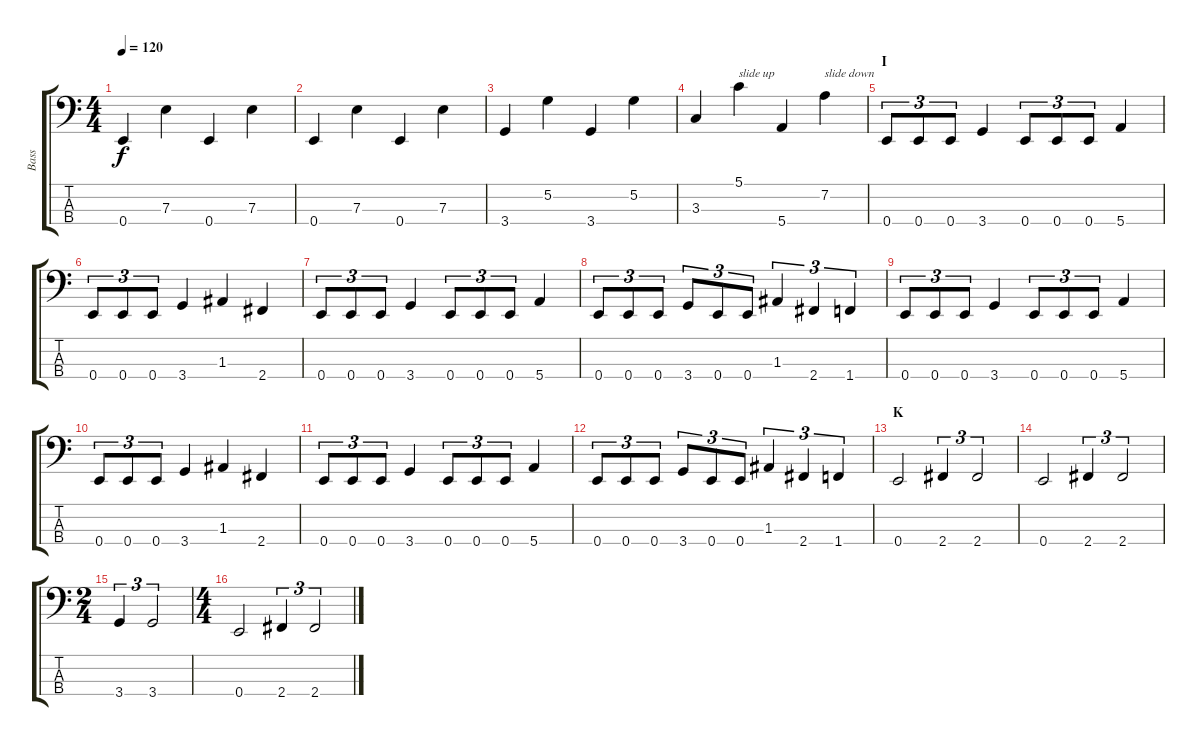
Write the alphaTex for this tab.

\track ("Bass" "Bass") {instrument electricbassfinger}
\staff {score tabs}
\tuning (G2 D2 A1 E1) {hide}
\ts (4 4)
\tempo 120
\clef f4
\ks c
0.4.4{dy f} 7.3.4 0.4.4 7.3.4 |
0.4.4 7.3.4 0.4.4 7.3.4 |
3.4.4 5.2.4 3.4.4 5.2.4 |
3.3.4 5.1.4{txt "slide up"} 5.4.4 7.2.4{txt "slide down"} |
\section ("" "I")
0.4.8{tu (3 2)} 0.4.8{tu (3 2)} 0.4.8{tu (3 2)} 3.4.4 0.4.8{tu (3 2)} 0.4.8{tu (3 2)} 0.4.8{tu (3 2)} 5.4.4 |
0.4.8{tu (3 2)} 0.4.8{tu (3 2)} 0.4.8{tu (3 2)} 3.4.4 1.3.4 2.4.4 |
0.4.8{tu (3 2)} 0.4.8{tu (3 2)} 0.4.8{tu (3 2)} 3.4.4 0.4.8{tu (3 2)} 0.4.8{tu (3 2)} 0.4.8{tu (3 2)} 5.4.4 |
0.4.8{tu (3 2)} 0.4.8{tu (3 2)} 0.4.8{tu (3 2)} 3.4.8{tu (3 2)} 0.4.8{tu (3 2)} 0.4.8{tu (3 2)} 1.3.4{tu (3 2)} 2.4.4{tu (3 2)} 1.4.4{tu (3 2)} |
0.4.8{tu (3 2)} 0.4.8{tu (3 2)} 0.4.8{tu (3 2)} 3.4.4 0.4.8{tu (3 2)} 0.4.8{tu (3 2)} 0.4.8{tu (3 2)} 5.4.4 |
0.4.8{tu (3 2)} 0.4.8{tu (3 2)} 0.4.8{tu (3 2)} 3.4.4 1.3.4 2.4.4 |
0.4.8{tu (3 2)} 0.4.8{tu (3 2)} 0.4.8{tu (3 2)} 3.4.4 0.4.8{tu (3 2)} 0.4.8{tu (3 2)} 0.4.8{tu (3 2)} 5.4.4 |
0.4.8{tu (3 2)} 0.4.8{tu (3 2)} 0.4.8{tu (3 2)} 3.4.8{tu (3 2)} 0.4.8{tu (3 2)} 0.4.8{tu (3 2)} 1.3.4{tu (3 2)} 2.4.4{tu (3 2)} 1.4.4{tu (3 2)} |
\section ("" "K")
0.4.2 2.4.4{tu (3 2)} 2.4.2{tu (3 2)} |
0.4.2 2.4.4{tu (3 2)} 2.4.2{tu (3 2)} |
\ts (2 4)
3.4.4{tu (3 2)} 3.4.2{tu (3 2)} |
\ts (4 4)
0.4.2 2.4.4{tu (3 2)} 2.4.2{tu (3 2)}
